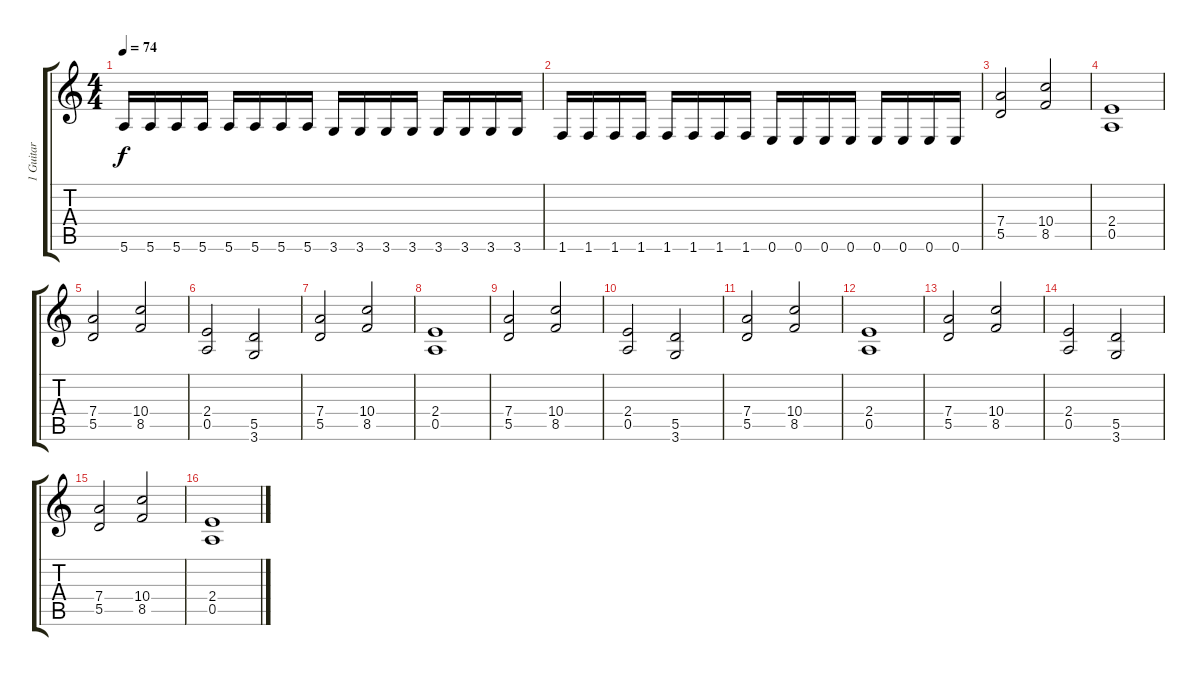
\track ("1 Guitar " "1 Guitar ") {instrument distortionguitar}
\staff {score tabs}
\tuning (E4 B3 G3 D3 A2 E2) {hide}
\ts (4 4)
\tempo 74
\clef g2
\ks c
5.6.16{dy f volume 16 balance 16 instrument distortionguitar} 5.6.16 5.6.16 5.6.16 5.6.16 5.6.16 5.6.16 5.6.16 3.6.16 3.6.16 3.6.16 3.6.16 3.6.16 3.6.16 3.6.16 3.6.16 |
1.6.16 1.6.16 1.6.16 1.6.16 1.6.16 1.6.16 1.6.16 1.6.16 0.6.16 0.6.16 0.6.16 0.6.16 0.6.16 0.6.16 0.6.16 0.6.16 |
(7.4 5.5).2 (10.4 8.5).2 |
(2.4 0.5).1 |
(7.4 5.5).2 (10.4 8.5).2 |
(2.4 0.5).2 (5.5 3.6).2 |
(7.4 5.5).2 (10.4 8.5).2 |
(2.4 0.5).1 |
(7.4 5.5).2 (10.4 8.5).2 |
(2.4 0.5).2 (5.5 3.6).2 |
(7.4 5.5).2 (10.4 8.5).2 |
(2.4 0.5).1 |
(7.4 5.5).2 (10.4 8.5).2 |
(2.4 0.5).2 (5.5 3.6).2 |
(7.4 5.5).2 (10.4 8.5).2 |
(2.4 0.5).1
